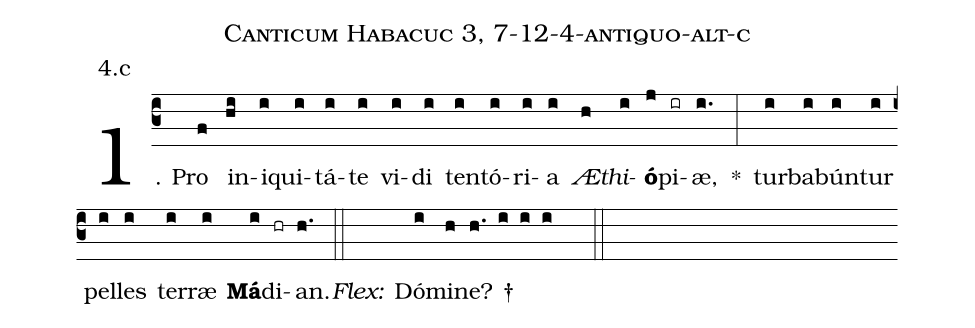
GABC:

name: Canticum Habacuc 3, 7-12-4-antiquo-alt-c;
annotation: 4.c;
%%
(c3)1. Pro(f) in(hi)i(i)qui(i)tá(i)te(i) vi(i)di(i) ten(i)tó(i)ri(i)a(i) <i>Æ</i>(h)<i>thi</i>(i)<b>ó</b>(j)pi(ir)æ,(i.) *(:) tur(i)ba(i)bún(i)tur(i) pel(i)les(i) ter(i)ræ(i) <b>Má</b>(i)di(hr)an.(h.) (::)
<i>Flex:</i>()  Dó(i)mi(h)ne? †(h. i i i  ::)
